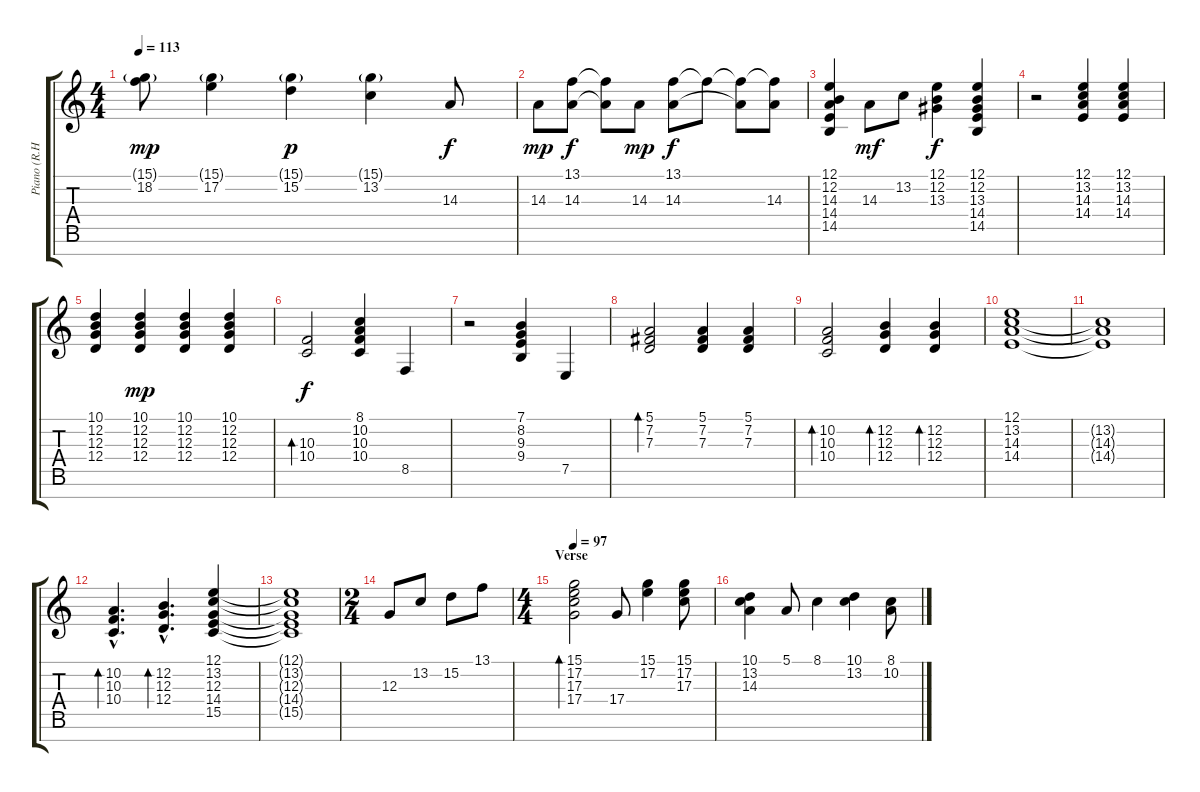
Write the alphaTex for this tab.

\track ("Piano (R.H.)" "Piano (R.H") {instrument acousticgrandpiano}
\staff {score tabs}
\tuning (E4 B3 G3 D3 A2 E2 B1) {hide}
\ts (4 4)
\tempo 113
\clef g2
\ks c
(15.1{g} 18.2).8{dy mp} (15.1{g} 17.2).4 (15.1{g} 15.2).4{dy p} (15.1{g} 13.2).4 14.3.8{dy f} |
14.3.8{dy mp} (13.1 14.3).8{dy f} (13.1{t} 14.3{t}).8 14.3.8{dy mp} (13.1 14.3).8{dy f} 13.1{t}.8 (13.1{t} 14.3{t}).8 (13.1{t} 14.3).8 |
(12.1 12.2 14.3 14.4 14.5).4 14.3.8{dy mf} 13.2.8 (12.1 12.2 13.3).4{dy f} (12.1 12.2 13.3 14.4 14.5).4 |
r.2 (12.1 13.2 14.3 14.4).4 (12.1 13.2 14.3 14.4).4 |
(10.1 12.2 12.3 12.4).4 (10.1 12.2 12.3 12.4).4{dy mp} (10.1 12.2 12.3 12.4).4 (10.1 12.2 12.3 12.4).4 |
(10.3 10.4).2{bd 480 dy f} (8.1 10.2 10.3 10.4).4 8.5.4 |
r.2 (7.1 8.2 9.3 9.4).4 7.5.4 |
(5.1 7.2 7.3).2{bd 60} (5.1 7.2 7.3).4 (5.1 7.2 7.3).4 |
(10.2 10.3 10.4).2{bd 240} (12.2 12.3 12.4).4{bd 60} (12.2 12.3 12.4).4{bd 60} |
(12.1 13.2 14.3 14.4).1 |
(13.2{t} 14.3{t} 14.4{t}).1 |
(10.2{hac} 10.3{hac} 10.4{hac}).4{d bd 240} (12.2{hac} 12.3{hac} 12.4{hac}).4{d bd 60} (12.1 13.2 12.3 14.4 15.5).4 |
(12.1{t} 13.2{t} 12.3{t} 14.4{t} 15.5{t}).1 |
\ts (2 4)
12.3.8 13.2.8 15.2.8 13.1.8 |
\ts (4 4)
\section ("" "Verse")
\tempo 97
(15.1 17.2 17.3 17.4).2{bd 240} 17.4.8 (15.1 17.2).4 (15.1 17.2 17.3).8 |
(10.1 13.2 14.3).4 5.1.8 8.1.4 (10.1 13.2).4 (8.1 10.2).8
